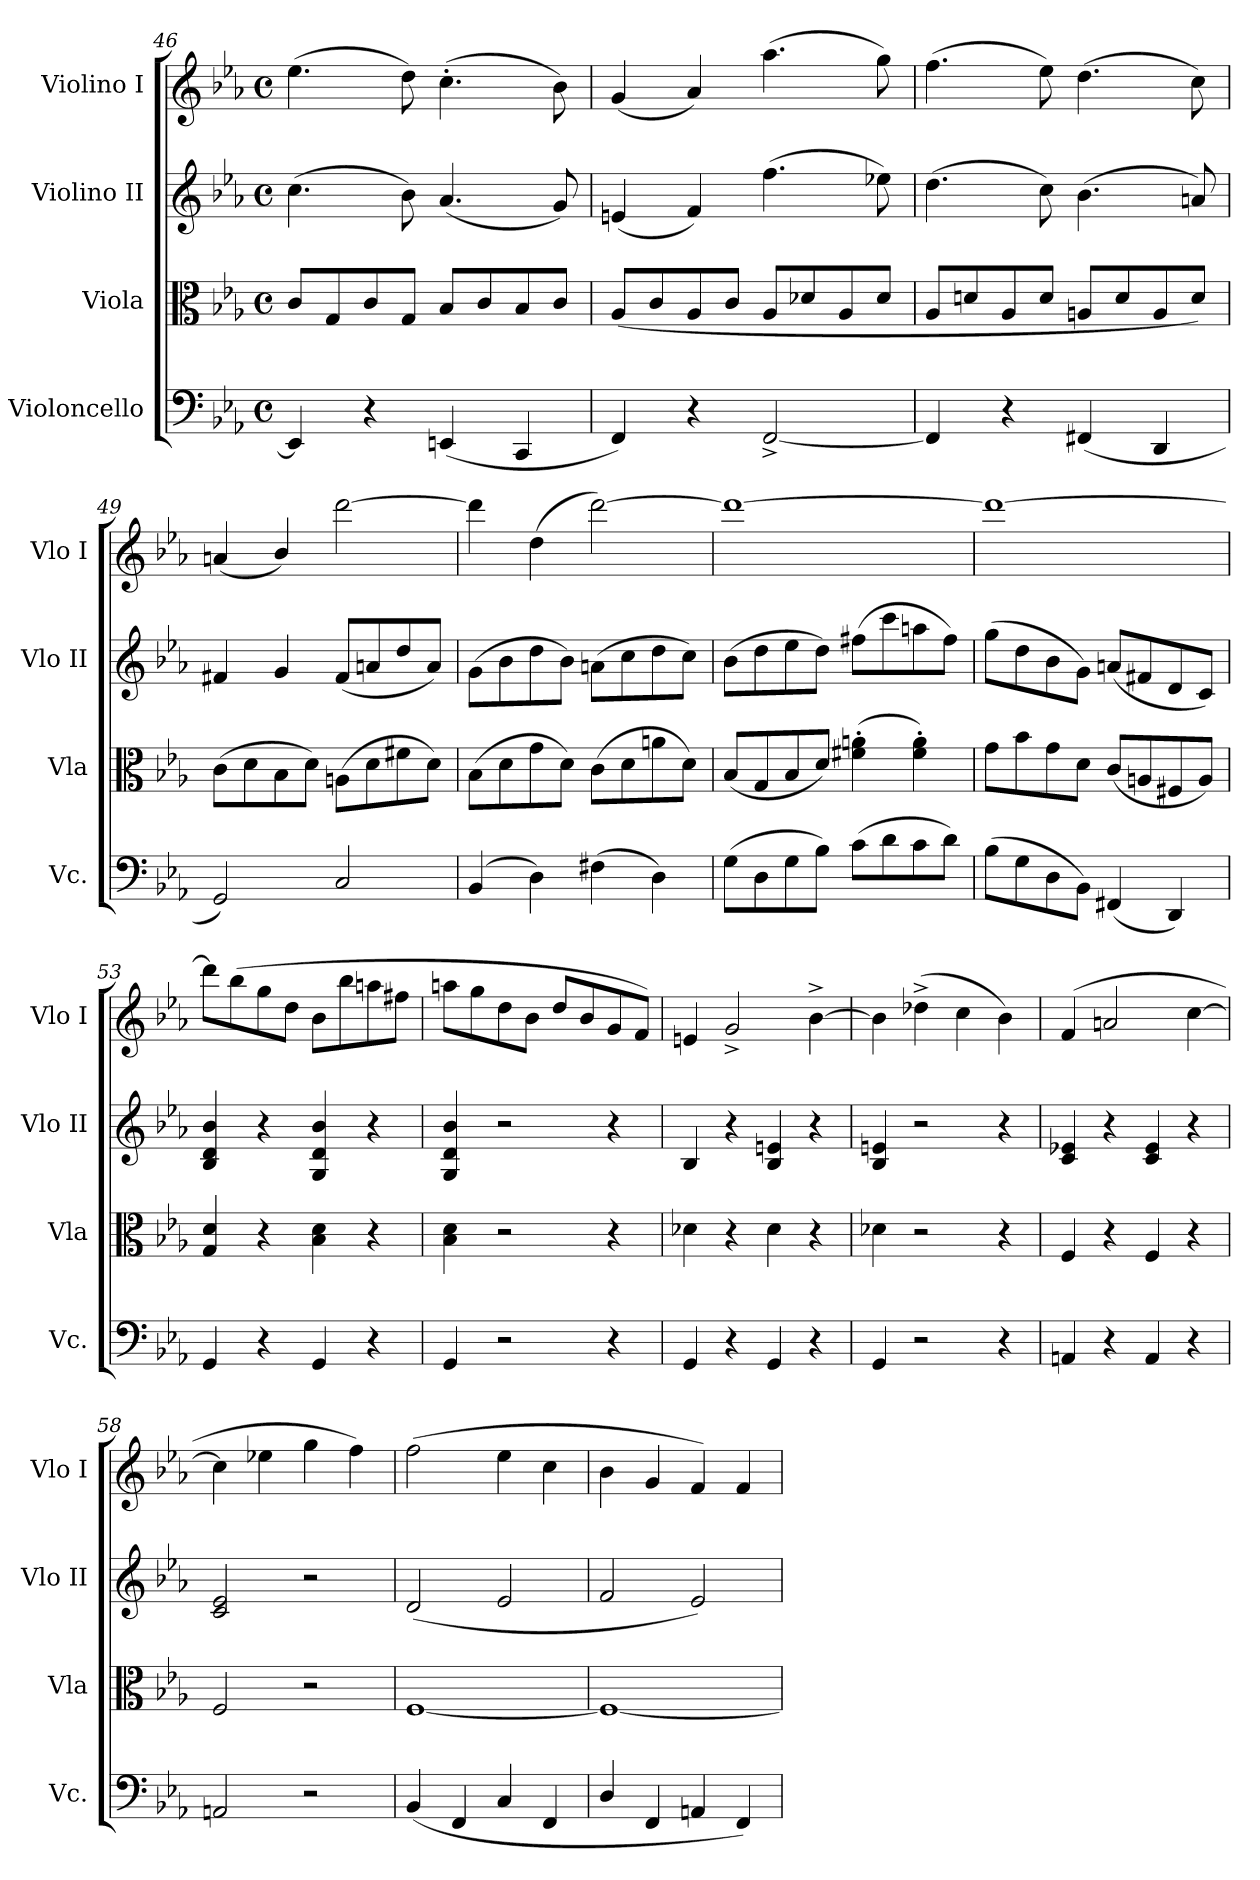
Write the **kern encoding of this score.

**kern	**kern	**kern	**kern
*part4	*part3	*part2	*part1
*staff4	*staff3	*staff2	*staff1
*I"Violoncello	*I"Viola	*I"Violino II	*I"Violino I
*I'Vc.	*I'Vla	*I'Vlo II	*I'Vlo I
*clefF4	*clefC3	*clefG2	*clefG2
*k[b-e-a-]	*k[b-e-a-]	*k[b-e-a-]	*k[b-e-a-]
*M4/4	*M4/4	*M4/4	*M4/4
*met(c)	*met(c)	*met(c)	*met(c)
=46	=46	=46	=46
4EE-/]	8c/L	(>4.cc\	(>4.ee-\
.	8G/	.	.
4r	8c/	.	.
.	8G/J	8b-\)	8dd\)
(4EEn/	8B-/L	(4.a-/	(>4.cc'\
.	8c/	.	.
4CC/	8B-/	.	.
.	8c/J	8g/)	8b-\)
=47	=47	=47	=47
4FF/)	(>8A-/L	(4en/	(4g/
.	8c/	.	.
4r	8A-/	4f/)	4a-/)
.	8c/J	.	.
[2FF^/	8A-/L	(>4.ff\	(>4.aa-\
.	8d-X/	.	.
.	8A-/	.	.
.	8d-/J	8ee-X\)	8gg\)
=48	=48	=48	=48
4FF/]	8A-/L	(>4.dd\	(>4.ff\
.	8dn/	.	.
4r	8A-/	.	.
.	8d/J	8cc\)	8ee-\)
(4FF#X/	8An/L	(>4.b-\	(>4.dd\
.	8d/	.	.
4DD/	8A/	.	.
.	8d/J)	8an/)	8cc\)
=49	=49	=49	=49
2GG/)	(>8c\L	4f#X/	(4an/
.	8d\	.	.
.	8B-\	4g/	4b-/)
.	8d\J)	.	.
2C/	(>8An\L	(8f#/L	[2ddd\
.	8d\	8an/	.
.	8f#X\	8dd/	.
.	8d\J)	8a/J)	.
=50	=50	=50	=50
(>4BB-/	(>8B-\L	(>8g\L	4ddd\]
.	8d\	8b-\	.
4D\)	8g\	8dd\	(>4dd\
.	8d\J)	8b-\J)	.
(>4F#X\	(>8c\L	(>8an\L	[2ddd\)
.	8d\	8cc\	.
4D\)	8an\	8dd\	.
.	8d\J)	8cc\J)	.
!!LO:LB:g=z
=51	=51	=51	=51
(>8G\L	(8B-/L	(>8b-\L	1ddd_
8D\	8G/	8dd\	.
8G\	8B-/	8ee-\	.
8B-\J)	8d/J)	8dd\J)	.
(>8c\L	(>4f#X\' 4an\'	(>8ff#X\L	.
8d\	.	8ccc\	.
8c\	4f#\' 4a\')	8aan\	.
8d\J)	.	8ff#\J)	.
=52	=52	=52	=52
(>8B-\L	8g\L	(>8gg\L	1ddd_
8G\	8b-\	8dd\	.
8D\	8g\	8b-\	.
8BB-\J)	8d\J	8g\J)	.
(4FF#X/	(8c/L	(8an/L	.
.	8An/	8f#X/	.
4DD/)	8F#X/	8d/	.
.	8A/J)	8c/J)	.
=53	=53	=53	=53
4GG/	4G/ 4d/	4B-/ 4d/ 4b-/	8ddd\L]
.	.	.	(>8bb-\
4r	4r	4r	8gg\
.	.	.	8dd\J
4GG/	4B-\ 4d\	4G/ 4d/ 4b-/	8b-\L
.	.	.	8bb-\
4r	4r	4r	8aan\
.	.	.	8ff#X\J
=54	=54	=54	=54
4GG/	4B-\ 4d\	4G/ 4d/ 4b-/	8aan\L
.	.	.	8gg\
2r	2r	2r	8dd\
.	.	.	8b-\J
.	.	.	8dd/L
.	.	.	8b-/
4r	4r	4r	8g/
.	.	.	8f/J)
=55	=55	=55	=55
4GG/	4d-X\	4B-/	4en/
4r	4r	4r	2g^/
4GG/	4d-\	4B-/ 4en/	.
4r	4r	4r	[4b-^\
=56	=56	=56	=56
4GG/	4d-X\	4B-/ 4en/	4b-\]
2r	2r	2r	(>4dd-X^\
.	.	.	4cc\
4r	4r	4r	4b-\)
=57	=57	=57	=57
4AAn/	4F/	4c/ 4e-X/	(>4f/
4r	4r	4r	2an/
4AA/	4F/	4c/ 4e-/	.
4r	4r	4r	[4cc\
=58	=58	=58	=58
2AAn/	2F/	2c/ 2e-/	4cc\]
.	.	.	4ee-X\
2r	2r	2r	4gg\
.	.	.	4ff\)
!!LO:LB:g=z
=59	=59	=59	=59
(>4BB-/	[1F	(>2d/	(>2ff\
4FF/	.	.	.
4C/	.	2e-/	4ee-\
4FF/	.	.	4cc\
=60	=60	=60	=60
4D/	1F_	2f/	4b-\
4FF/	.	.	4g/
4AAn/	.	2e-/)	4f/)
4FF/)	.	.	4f/
=	=	=	=
*-	*-	*-	*-
